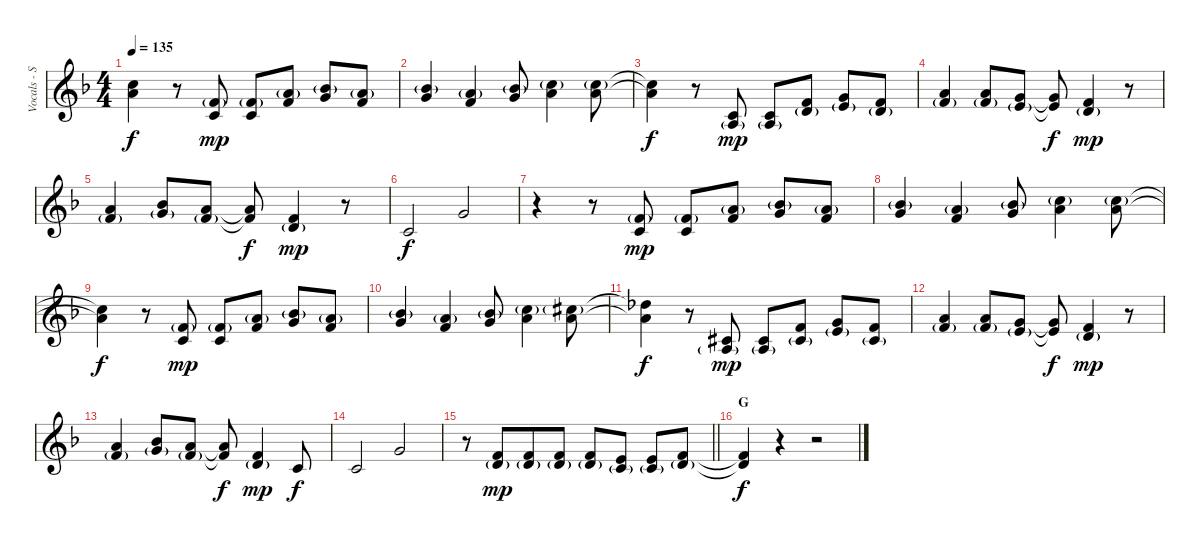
\track ("Vocals - Shou" "Vocals - S") {instrument lead6voice}
\staff {score}
\tuning (E4 B3 G3 D3 A2 E2) {hide}
\ts (4 4)
\tempo 135
\clef g2
\ks f
(8.1{t} 10.2{t}).4{dy f} r.8 (1.1{g} 1.2).8{dy mp} (1.1{g} 1.2).8 (5.1{g} 6.2).8 (6.1{g} 8.2).8 (5.1{g} 6.2).8 |
(6.1{g} 8.2).4 (5.1{g} 6.2).4 (6.1{g} 8.2).8 (8.1{g} 10.2).4 (8.1{g} 10.2).8 |
(8.1{t} 10.2{t}).4{dy f} r.8 (1.2 2.3{g}).8{dy mp} (1.2 2.3{g}).8 (1.1 3.2{g}).8 (3.1 5.2{g}).8 (1.1 3.2{g}).8 |
(5.1 6.2{g}).4 (5.1 6.2{g}).8 (3.1 5.2{g}).8 (3.1{t} 5.2{t}).8{dy f} (1.1 3.2{g}).4{dy mp} r.8 |
(5.1 6.2{g}).4 (6.1 8.2{g}).8 (5.1 6.2{g}).8 (5.1{t} 6.2{t}).8{dy f} (1.1 3.2{g}).4{dy mp} r.8 |
1.2.2{dy f} 3.1.2 |
r.4 r.8 (1.1{g} 1.2).8{dy mp} (1.1{g} 1.2).8 (5.1{g} 6.2).8 (6.1{g} 8.2).8 (5.1{g} 6.2).8 |
(6.1{g} 8.2).4 (5.1{g} 6.2).4 (6.1{g} 8.2).8 (8.1{g} 10.2).4 (8.1{g} 10.2).8 |
(8.1{t} 10.2{t}).4{dy f} r.8 (1.1{g} 1.2).8{dy mp} (1.1{g} 1.2).8 (5.1{g} 6.2).8 (6.1{g} 8.2).8 (5.1{g} 6.2).8 |
(6.1{g} 8.2).4 (5.1{g} 6.2).4 (6.1{g} 8.2).8 (8.1{g} 10.2).4 (9.1{g acc #} 10.2).8 |
(9.1{t} 10.2{t}).4{dy f} r.8 (2.2{acc #} 2.3{g}).8{dy mp} (2.2{acc #} 2.3{g}).8 (1.1 2.2{g acc #}).8 (3.1 5.2{g}).8 (1.1 2.2{g acc #}).8 |
(5.1 6.2{g}).4 (5.1 6.2{g}).8 (3.1 5.2{g}).8 (3.1{t} 5.2{t}).8{dy f} (1.1 3.2{g}).4{dy mp} r.8 |
(5.1 6.2{g}).4 (6.1 8.2{g}).8 (5.1 6.2{g}).8 (5.1{t} 6.2{t}).8{dy f} (1.1 3.2{g}).4{dy mp} 1.2.8{dy f} |
1.2.2 3.1.2 |
\barLineRight lightlight
r.8 (1.1 3.2{g}).8{dy mp beam merge} (1.1 3.2{g}).8 (1.1 3.2{g}).8 (1.1 3.2{g}).8 (0.1 1.2{g}).8 (0.1 1.2{g}).8 (1.1 3.2{g}).8 |
\section ("" "G")
(1.1{t} 3.2{t}).4{dy f} r.4 r.2
